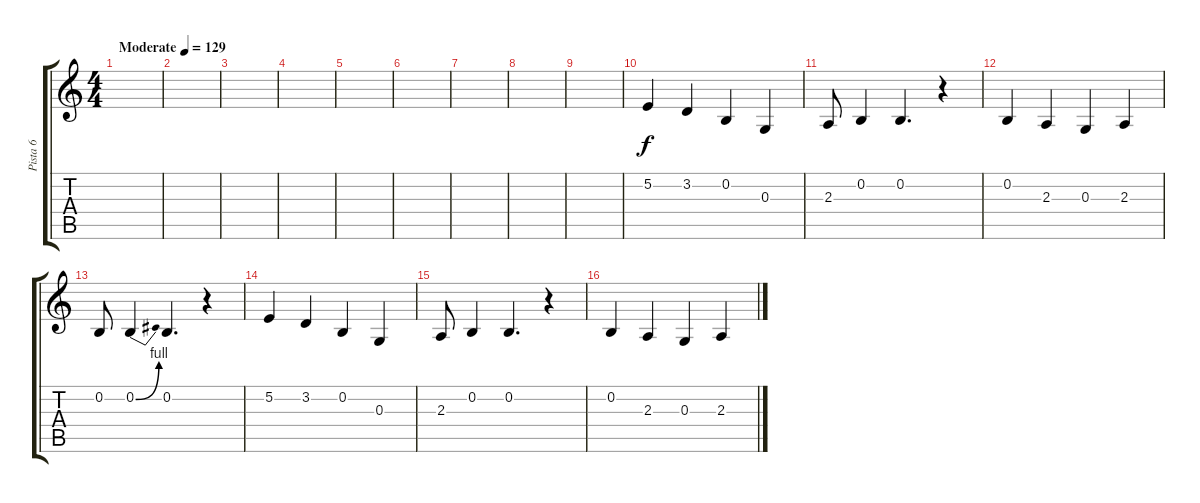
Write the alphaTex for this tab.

\track ("Pista 6" "Pista 6") {instrument altosax}
\staff {score tabs}
\tuning (E4 B3 G3 D3 A2 E2) {hide}
\ts (4 4)
\tempo (129 "Moderate")
\clef g2
\ks c
|
|
|
|
|
|
|
|
|
5.2.4 3.2.4 0.2.4 0.3.4 |
2.3.8 0.2.4 0.2.4{d} r.4 |
0.2.4 2.3.4 0.3.4 2.3.4 |
0.2.8 0.2{be (bend 0 0 60 4)}.4 0.2.4{d} r.4 |
5.2.4 3.2.4 0.2.4 0.3.4 |
2.3.8 0.2.4 0.2.4{d} r.4 |
0.2.4 2.3.4 0.3.4 2.3.4
